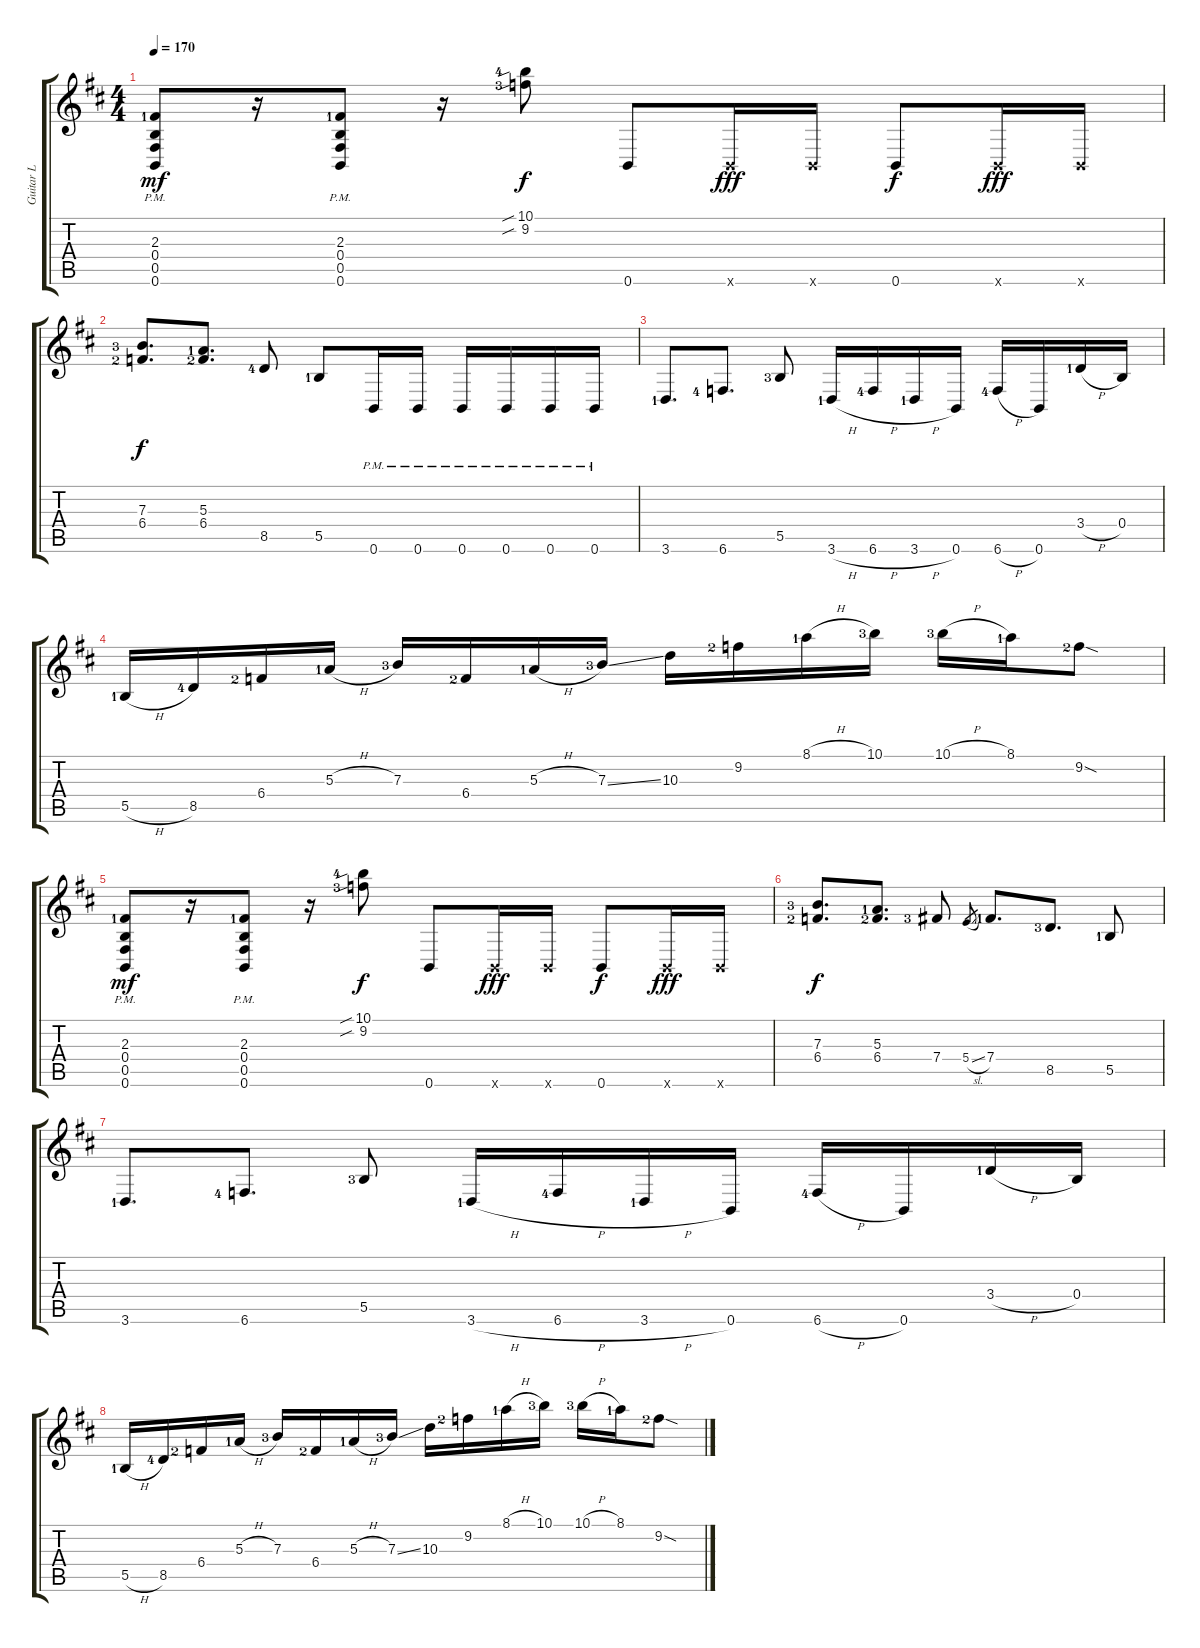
\track ("Guitar L" "Guitar L") {instrument distortionguitar}
\staff {score tabs}
\tuning (Db4 Ab3 E3 B2 Gb2 B1) {hide}
\ts (4 4)
\tempo 170
\clef g2
\ks bminor
(2.3{lf 2} 0.4 0.5{pm} 0.6).8{dy mf instrument distortionguitar} r.16 (2.3{lf 2} 0.4{pm} 0.5 0.6).8 r.16 (10.1{sib lf 5} 9.2{sib lf 4}).8{dy f} 0.6.8 0.6{x}.16{dy fff} 0.6{x}.16 0.6.8{dy f} 0.6{x}.16{dy fff} 0.6{x}.16 |
(7.3{lf 4} 6.4{lf 3}).8{d dy f} (5.3{lf 2} 6.4{lf 3}).8{d} 8.5{lf 5}.8 5.5{lf 2}.8 0.6{pm}.16 0.6{pm}.16 0.6{pm}.16 0.6{pm}.16 0.6{pm}.16 0.6{pm}.16 |
3.6{lf 2}.8{d} 6.6{lf 5}.8{d} 5.5{lf 4}.8 3.6{h lf 2}.16 6.6{h lf 5}.16 3.6{h lf 2}.16 0.6.16 6.6{h lf 5}.16 0.6.16 3.4{h lf 2}.16 0.4.16 |
5.5{h lf 2}.16 8.5{lf 5}.16 6.4{lf 3}.16 5.3{h lf 2}.16 7.3{lf 4}.16 6.4{lf 3}.16 5.3{h lf 2}.16 7.3{ss lf 4}.16 10.3.16 9.2{lf 3}.16 8.1{h lf 2}.16 10.1{lf 4}.16 10.1{h lf 4}.16 8.1{lf 2}.16 9.2{sod lf 3}.8 |
(2.3{lf 2} 0.4 0.5{pm} 0.6).8{dy mf} r.16 (2.3{lf 2} 0.4{pm} 0.5 0.6).8 r.16 (10.1{sib lf 5} 9.2{sib lf 4}).8{dy f} 0.6.8 0.6{x}.16{dy fff} 0.6{x}.16 0.6.8{dy f} 0.6{x}.16{dy fff} 0.6{x}.16 |
(7.3{lf 4} 6.4{lf 3}).8{d dy f} (5.3{lf 2} 6.4{lf 3}).8{d} 7.4{lf 4}.8 5.4{sl}.8{gr} 7.4{lf 2}.8{d} 8.5{lf 4}.8{d} 5.5{lf 2}.8 |
3.6{lf 2}.8{d} 6.6{lf 5}.8{d} 5.5{lf 4}.8 3.6{h lf 2}.16 6.6{h lf 5}.16 3.6{h lf 2}.16 0.6.16 6.6{h lf 5}.16 0.6.16 3.4{h lf 2}.16 0.4.16 |
5.5{h lf 2}.16 8.5{lf 5}.16 6.4{lf 3}.16 5.3{h lf 2}.16 7.3{lf 4}.16 6.4{lf 3}.16 5.3{h lf 2}.16 7.3{ss lf 4}.16 10.3.16 9.2{lf 3}.16 8.1{h lf 2}.16 10.1{lf 4}.16 10.1{h lf 4}.16 8.1{lf 2}.16 9.2{sod lf 3}.8
